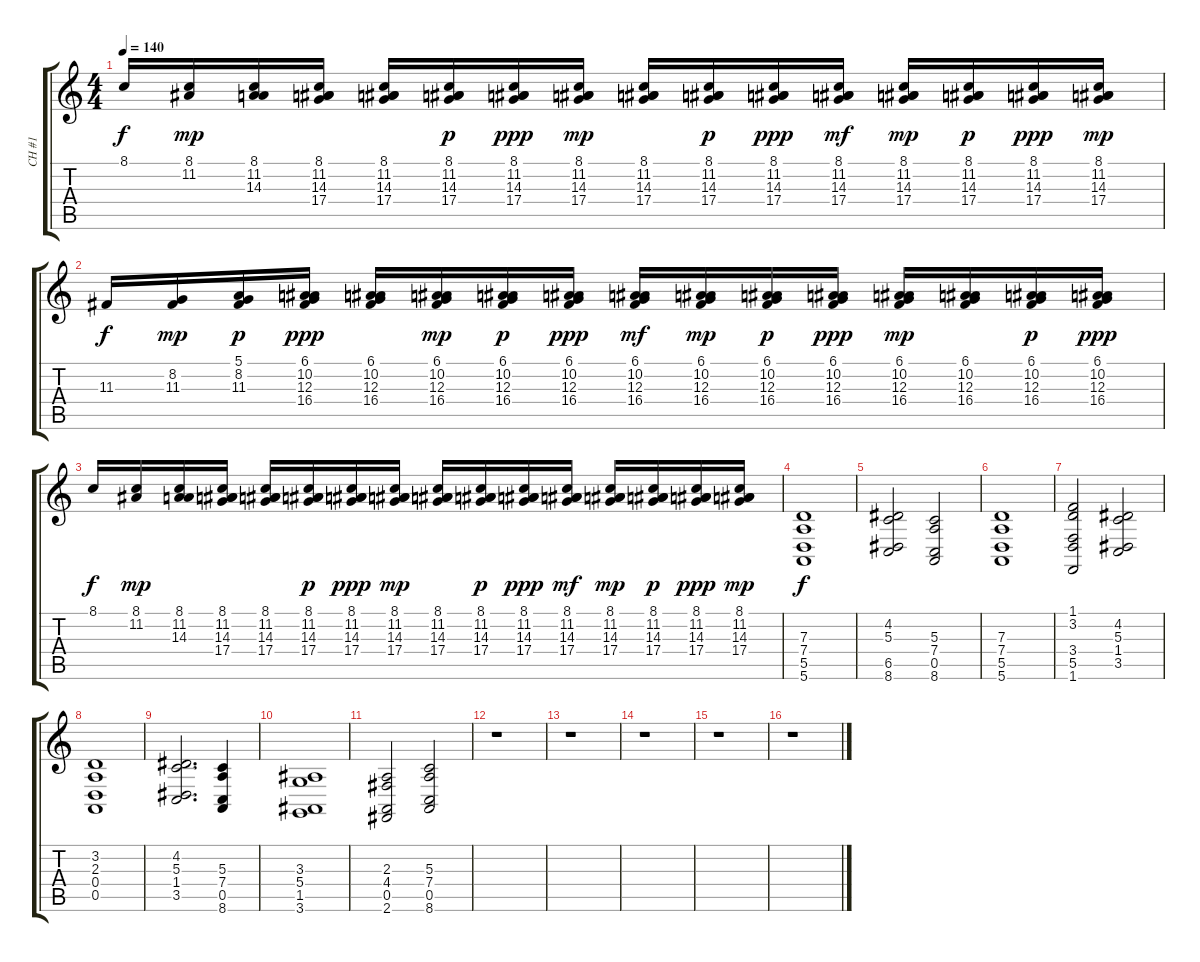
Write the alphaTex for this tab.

\track ("CH #1" "CH #1") {instrument churchorgan}
\staff {score tabs}
\tuning (E4 B3 G3 D3 A2 E2) {hide}
\ts (4 4)
\tempo 140
\clef g2
\ks c
8.1.16{dy f} (8.1 11.2).16{dy mp} (8.1 11.2 14.3).16 (8.1 11.2 14.3 17.4).16 (8.1 11.2 14.3 17.4).16 (8.1 11.2 14.3 17.4).16{dy p} (8.1 11.2 14.3 17.4).16{dy ppp} (8.1 11.2 14.3 17.4).16{dy mp} (8.1 11.2 14.3 17.4).16 (8.1 11.2 14.3 17.4).16{dy p} (8.1 11.2 14.3 17.4).16{dy ppp} (8.1 11.2 14.3 17.4).16{dy mf} (8.1 11.2 14.3 17.4).16{dy mp} (8.1 11.2 14.3 17.4).16{dy p} (8.1 11.2 14.3 17.4).16{dy ppp} (8.1 11.2 14.3 17.4).16{dy mp} |
11.3.16{dy f} (8.2 11.3).16{dy mp} (5.1 8.2 11.3).16{dy p} (6.1 10.2 12.3 16.4).16{dy ppp} (6.1 10.2 12.3 16.4).16 (6.1 10.2 12.3 16.4).16{dy mp} (6.1 10.2 12.3 16.4).16{dy p} (6.1 10.2 12.3 16.4).16{dy ppp} (6.1 10.2 12.3 16.4).16{dy mf} (6.1 10.2 12.3 16.4).16{dy mp} (6.1 10.2 12.3 16.4).16{dy p} (6.1 10.2 12.3 16.4).16{dy ppp} (6.1 10.2 12.3 16.4).16{dy mp} (6.1 10.2 12.3 16.4).16 (6.1 10.2 12.3 16.4).16{dy p} (6.1 10.2 12.3 16.4).16{dy ppp} |
8.1.16{dy f} (8.1 11.2).16{dy mp} (8.1 11.2 14.3).16 (8.1 11.2 14.3 17.4).16 (8.1 11.2 14.3 17.4).16 (8.1 11.2 14.3 17.4).16{dy p} (8.1 11.2 14.3 17.4).16{dy ppp} (8.1 11.2 14.3 17.4).16{dy mp} (8.1 11.2 14.3 17.4).16 (8.1 11.2 14.3 17.4).16{dy p} (8.1 11.2 14.3 17.4).16{dy ppp} (8.1 11.2 14.3 17.4).16{dy mf} (8.1 11.2 14.3 17.4).16{dy mp} (8.1 11.2 14.3 17.4).16{dy p} (8.1 11.2 14.3 17.4).16{dy ppp} (8.1 11.2 14.3 17.4).16{dy mp} |
(7.3 7.4 5.5 5.6).1{dy f} |
(4.2 5.3 6.5 8.6).2 (5.3 7.4 0.5 8.6).2 |
(7.3 7.4 5.5 5.6).1 |
(1.1 3.2 3.4 5.5 1.6).2 (4.2 5.3 1.4 3.5).2 |
(3.2 2.3 0.4 0.5).1 |
(4.2 5.3 1.4 3.5).2{d} (5.3 7.4 0.5 8.6).4 |
(3.3 5.4 1.5 3.6).1 |
(2.3 4.4 0.5 2.6).2 (5.3 7.4 0.5 8.6).2 |
r.1 |
r.1 |
r.1 |
r.1 |
r.1
